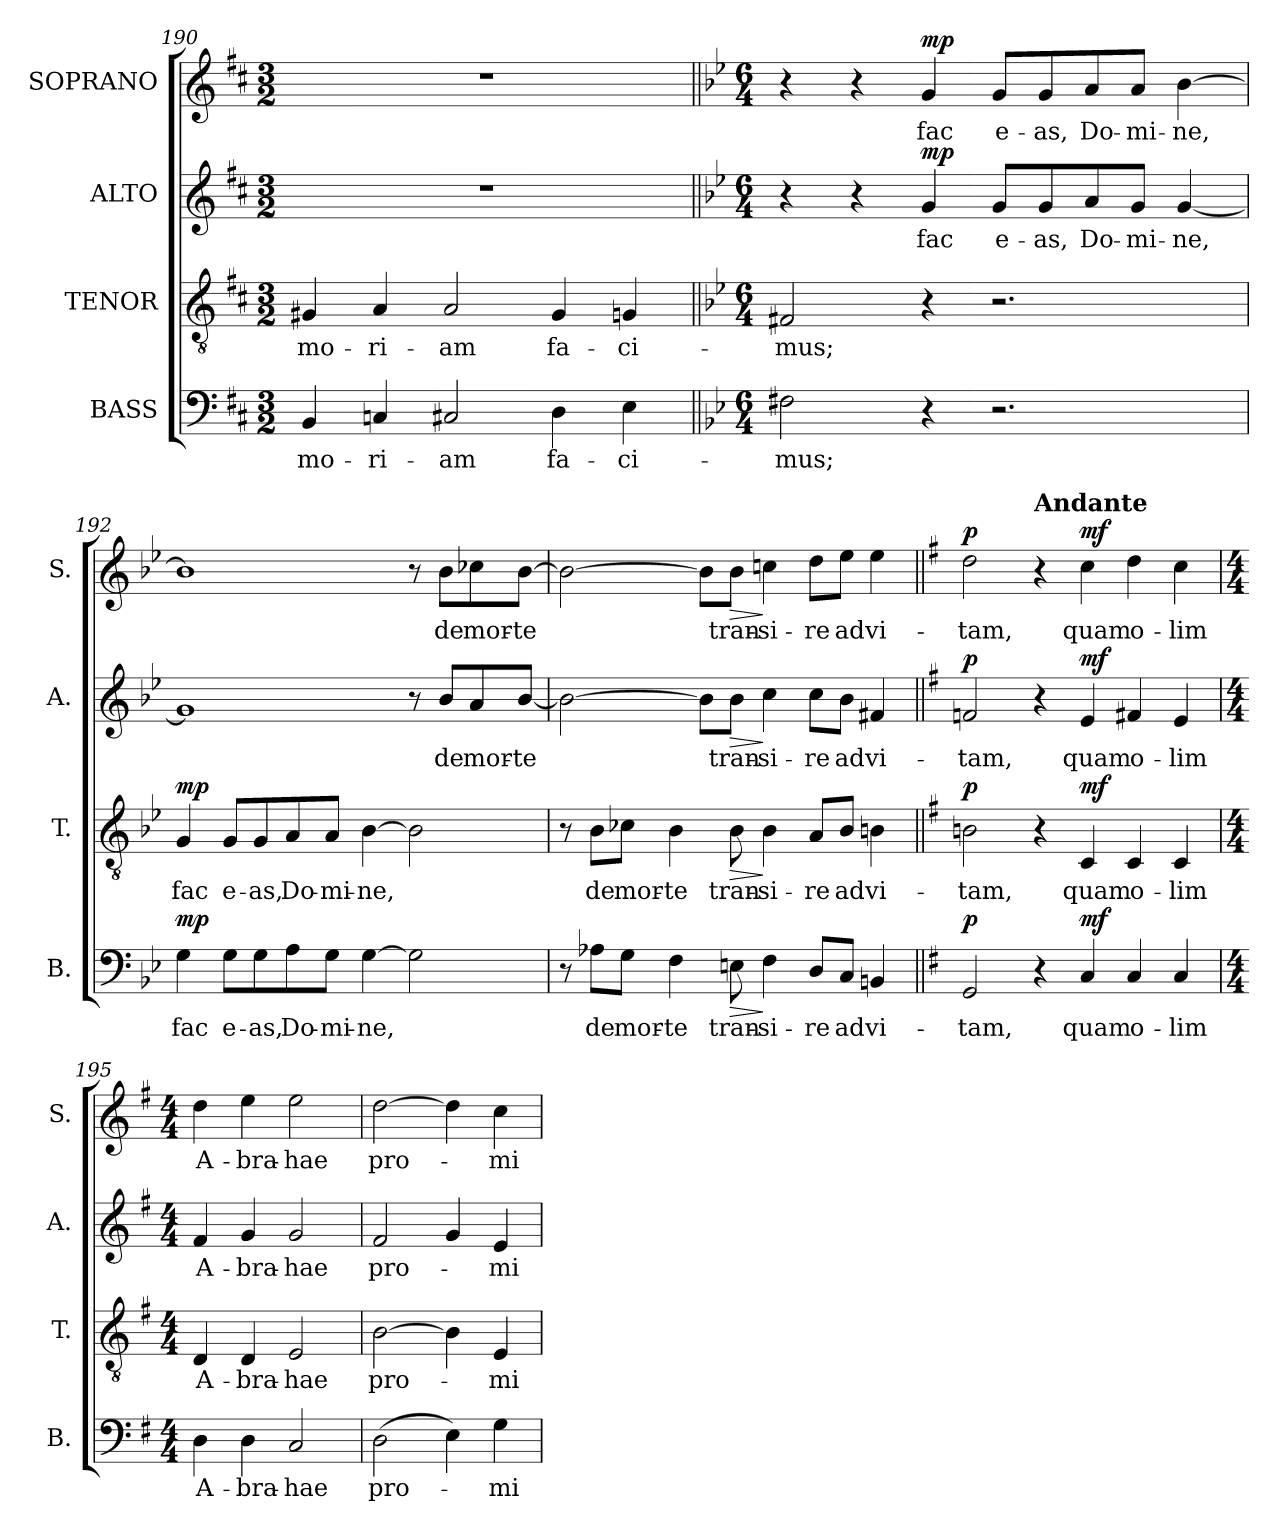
**kern	**text	**dynam	**kern	**text	**dynam	**kern	**text	**dynam	**kern	**text	**dynam
*part4	*part4	*part4	*part3	*part3	*part3	*part2	*part2	*part2	*part1	*part1	*part1
*staff4	*staff4	*staff4	*staff3	*staff3	*staff3	*staff2	*staff2	*staff2	*staff1	*staff1	*staff1
*I"BASS	*	*	*I"TENOR	*	*	*I"ALTO	*	*	*I"SOPRANO	*	*
*I'B.	*	*	*I'T.	*	*	*I'A.	*	*	*I'S.	*	*
*clefF4	*	*	*clefGv2	*	*	*clefG2	*	*	*clefG2	*	*
*	*	*	*ITrd7c12	*	*	*	*	*	*	*	*
*k[f#c#]	*	*	*k[f#c#]	*	*	*k[f#c#]	*	*	*k[f#c#]	*	*
*b:	*	*	*b:	*	*	*b:	*	*	*b:	*	*
*M3/2	*	*	*M3/2	*	*	*M3/2	*	*	*M3/2	*	*
=190	=190	=190	=190	=190	=190	=190	=190	=190	=190	=190	=190
!	!LO:LY:b:color=#000000	!	!	!	!	!	!	!	!	!	!
!	!	!	!	!LO:LY:b:color=#000000	!	!LO:N:vis=1	!	!	!LO:N:vis=1	!	!
4BBi/	-mo-	.	4GG#Xi/	-mo-	.	1.r	.	.	1.r	.	.
!	!LO:LY:b:color=#000000	!	!	!	!	!	!	!	!	!	!
!	!	!	!	!LO:LY:b:color=#000000	!	!	!	!	!	!	!
4Cni/	-ri-	.	4AAi/	-ri-	.	.	.	.	.	.	.
!	!LO:LY:b:color=#000000	!	!	!	!	!	!	!	!	!	!
!	!	!	!	!LO:LY:b:color=#000000	!	!	!	!	!	!	!
2C#Xi/	-am	.	2AAi/	-am	.	.	.	.	.	.	.
!	!LO:LY:b:color=#000000	!	!	!	!	!	!	!	!	!	!
!	!	!	!	!LO:LY:b:color=#000000	!	!	!	!	!	!	!
4Di\	fa-	.	4GG#i/	fa-	.	.	.	.	.	.	.
!	!LO:LY:b:color=#000000	!	!	!	!	!	!	!	!	!	!
!	!	!	!	!LO:LY:b:color=#000000	!	!	!	!	!	!	!
4Ei\	-ci-	.	4GGni/	-ci-	.	.	.	.	.	.	.
=191||	=191||	=191||	=191||	=191||	=191||	=191||	=191||	=191||	=191||	=191||	=191||
*k[b-e-]	*	*	*k[b-e-]	*	*	*k[b-e-]	*	*	*k[b-e-]	*	*
*g:	*	*	*g:	*	*	*g:	*	*	*g:	*	*
*M6/4	*	*	*M6/4	*	*	*M6/4	*	*	*M6/4	*	*
!	!LO:LY:b:color=#000000	!	!	!	!	!	!	!	!	!	!
*	*	*	*	*	*	*	*	*	*MM60	*	*
!	!	!	!	!LO:LY:b:color=#000000	!	!	!	!	!	!	!
2F#Xi\	-mus;	.	2FF#Xi/	-mus;	.	4r	.	.	4r	.	.
.	.	.	.	.	.	4r	.	.	4r	.	.
!	!	!	!	!	!	!	!LO:LY:b:color=#000000	!	!	!	!
!	!	!	!	!	!	!	!	!	!	!LO:LY:b:color=#000000	!
4r	.	.	4r	.	.	4gi/	fac	mp	4gi/	fac	mp
!	!	!	!	!	!	!	!LO:LY:b:color=#000000	!	!	!	!
!	!	!	!	!	!	!	!	!	!	!LO:LY:b:color=#000000	!
2.r	.	.	2.r	.	.	8gi/L	e-	.	8gi/L	e-	.
!	!	!	!	!	!	!	!LO:LY:b:color=#000000	!	!	!	!
!	!	!	!	!	!	!	!	!	!	!LO:LY:b:color=#000000	!
.	.	.	.	.	.	8gi/	-as,	.	8gi/	-as,	.
!	!	!	!	!	!	!	!LO:LY:b:color=#000000	!	!	!	!
!	!	!	!	!	!	!	!	!	!	!LO:LY:b:color=#000000	!
.	.	.	.	.	.	8ai/	Do-	.	8ai/	Do-	.
!	!	!	!	!	!	!	!LO:LY:b:color=#000000	!	!	!	!
!	!	!	!	!	!	!	!	!	!	!LO:LY:b:color=#000000	!
.	.	.	.	.	.	8gi/J	-mi-	.	8ai/J	-mi-	.
!	!	!	!	!	!	!	!LO:LY:b:color=#000000	!	!	!	!
!	!	!	!	!	!	!	!	!	!	!LO:LY:b:color=#000000	!
.	.	.	.	.	.	[<4gi/	-ne,	.	[>4b-i\	-ne,	.
=192	=192	=192	=192	=192	=192	=192	=192	=192	=192	=192	=192
!	!LO:LY:b:color=#000000	!	!	!	!	!	!	!	!	!	!
!	!	!	!	!LO:LY:b:color=#000000	!	!	!	!	!	!	!
4Gi\	fac	mp	4GGi/	fac	mp	1gi]	.	.	1b-i]	.	.
!	!LO:LY:b:color=#000000	!	!	!	!	!	!	!	!	!	!
!	!	!	!	!LO:LY:b:color=#000000	!	!	!	!	!	!	!
8Gi\L	e-	.	8GGi/L	e-	.	.	.	.	.	.	.
!	!LO:LY:b:color=#000000	!	!	!	!	!	!	!	!	!	!
!	!	!	!	!LO:LY:b:color=#000000	!	!	!	!	!	!	!
8Gi\	-as,	.	8GGi/	-as,	.	.	.	.	.	.	.
!	!LO:LY:b:color=#000000	!	!	!	!	!	!	!	!	!	!
!	!	!	!	!LO:LY:b:color=#000000	!	!	!	!	!	!	!
8Ai\	Do-	.	8AAi/	Do-	.	.	.	.	.	.	.
!	!LO:LY:b:color=#000000	!	!	!	!	!	!	!	!	!	!
!	!	!	!	!LO:LY:b:color=#000000	!	!	!	!	!	!	!
8Gi\J	-mi-	.	8AAi/J	-mi-	.	.	.	.	.	.	.
!	!LO:LY:b:color=#000000	!	!	!	!	!	!	!	!	!	!
!	!	!	!	!LO:LY:b:color=#000000	!	!	!	!	!	!	!
[>4Gi\	-ne,	.	[>4BB-i\	-ne,	.	.	.	.	.	.	.
2Gi\]	.	.	2BB-i\]	.	.	8r	.	.	8r	.	.
!	!	!	!	!	!	!	!LO:LY:b:color=#000000	!	!	!	!
!	!	!	!	!	!	!	!	!	!	!LO:LY:b:color=#000000	!
.	.	.	.	.	.	8b-i/L	de	.	8b-i\L	de	.
!	!	!	!	!	!	!	!LO:LY:b:color=#000000	!	!	!	!
!	!	!	!	!	!	!	!	!	!	!LO:LY:b:color=#000000	!
.	.	.	.	.	.	8ai/	mor-	.	8cc-Xi\	mor-	.
!	!	!	!	!	!	!	!LO:LY:b:color=#000000	!	!	!	!
!	!	!	!	!	!	!	!	!	!	!LO:LY:b:color=#000000	!
.	.	.	.	.	.	[<8b-i/J	-te	.	[>8b-i\J	-te	.
!!LO:LB:g=z
=193	=193	=193	=193	=193	=193	=193	=193	=193	=193	=193	=193
8r	.	.	8r	.	.	2b-i\_<	.	.	2b-i\_>	.	.
!	!LO:LY:b:color=#000000	!	!	!	!	!	!	!	!	!	!
!	!	!	!	!LO:LY:b:color=#000000	!	!	!	!	!	!	!
8A-Xi\L	de	.	8BB-i\L	de	.	.	.	.	.	.	.
!	!LO:LY:b:color=#000000	!	!	!	!	!	!	!	!	!	!
!	!	!	!	!LO:LY:b:color=#000000	!	!	!	!	!	!	!
8Gi\J	mor-	.	8C-Xi\J	mor-	.	.	.	.	.	.	.
!	!LO:LY:b:color=#000000	!	!	!	!	!	!	!	!	!	!
!	!	!	!	!LO:LY:b:color=#000000	!	!	!	!	!	!	!
4Fi\	-te	.	4BB-i\	-te	.	.	.	.	.	.	.
.	.	.	.	.	.	8b-i\L]	.	.	8b-i\L]	.	.
!	!LO:LY:b:color=#000000	!LO:HP:b	!	!	!	!	!	!	!	!	!
!	!	!	!	!LO:LY:b:color=#000000	!LO:HP:b	!	!	!	!	!	!
!	!	!	!	!	!	!	!LO:LY:b:color=#000000	!LO:HP:b	!	!	!
!	!	!	!	!	!	!	!	!	!	!LO:LY:b:color=#000000	!LO:HP:b
8Eni\	tran-	>	8BB-i\	tran-	>	8b-i\J	tran-	>	8b-i\J	tran-	>
!	!LO:LY:b:color=#000000	!	!	!	!	!	!	!	!	!	!
!	!	!	!	!LO:LY:b:color=#000000	!	!	!	!	!	!	!
!	!	!	!	!	!	!	!LO:LY:b:color=#000000	!	!	!	!
!	!	!	!	!	!	!	!	!	!	!LO:LY:b:color=#000000	!
4Fi\	-si-	]	4BB-i\	-si-	]	4cci\	-si-	]	4ccni\	-si-	]
!	!LO:LY:b:color=#000000	!	!	!	!	!	!	!	!	!	!
!	!	!	!	!LO:LY:b:color=#000000	!	!	!	!	!	!	!
!	!	!	!	!	!	!	!LO:LY:b:color=#000000	!	!	!	!
!	!	!	!	!	!	!	!	!	!	!LO:LY:b:color=#000000	!
8Di/L	-re	.	8AAi/L	-re	.	8cci\L	-re	.	8ddi\L	-re	.
!	!LO:LY:b:color=#000000	!	!	!	!	!	!	!	!	!	!
!	!	!	!	!LO:LY:b:color=#000000	!	!	!	!	!	!	!
!	!	!	!	!	!	!	!LO:LY:b:color=#000000	!	!	!	!
!	!	!	!	!	!	!	!	!	!	!LO:LY:b:color=#000000	!
8Ci/J	ad	.	8BB-i/J	ad	.	8b-i\J	ad	.	8ee-i\J	ad	.
!	!LO:LY:b:color=#000000	!	!	!	!	!	!	!	!	!	!
!	!	!	!	!LO:LY:b:color=#000000	!	!	!	!	!	!	!
!	!	!	!	!	!	!	!LO:LY:b:color=#000000	!	!	!	!
!	!	!	!	!	!	!	!	!	!	!LO:LY:b:color=#000000	!
4BBni/	vi-	.	4BBni\	vi-	.	4f#Xi/	vi-	.	4ee-i\	vi-	.
=194||	=194||	=194||	=194||	=194||	=194||	=194||	=194||	=194||	=194||	=194||	=194||
*k[f#]	*	*	*k[f#]	*	*	*k[f#]	*	*	*k[f#]	*	*
*G:	*	*	*G:	*	*	*G:	*	*	*G:	*	*
!	!LO:LY:b:color=#000000	!	!	!	!	!	!	!	!	!	!
!	!	!	!	!LO:LY:b:color=#000000	!	!	!	!	!	!	!
!	!	!	!	!	!	!	!LO:LY:b:color=#000000	!	!	!	!
!	!	!	!	!	!	!	!	!	!	!LO:LY:b:color=#000000	!
2GGi/	-tam,	p	2BBni\	-tam,	p	2fni/	-tam,	p	2ddi\	-tam,	p
*	*	*	*	*	*	*	*	*	*MM80	*	*
!	!	!	!	!	!	!	!	!	!LO:TX:a:B:t=Andante	!	!
4r	.	.	4r	.	.	4r	.	.	4r	.	.
!	!LO:LY:b:color=#000000	!	!	!	!	!	!	!	!	!	!
!	!	!	!	!LO:LY:b:color=#000000	!	!	!	!	!	!	!
!	!	!	!	!	!	!	!LO:LY:b:color=#000000	!	!	!	!
!	!	!	!	!	!	!	!	!	!	!LO:LY:b:color=#000000	!
4Ci/	quam	mf	4CCi/	quam	mf	4ei/	quam	mf	4cci\	quam	mf
!	!LO:LY:b:color=#000000	!	!	!	!	!	!	!	!	!	!
!	!	!	!	!LO:LY:b:color=#000000	!	!	!	!	!	!	!
!	!	!	!	!	!	!	!LO:LY:b:color=#000000	!	!	!	!
!	!	!	!	!	!	!	!	!	!	!LO:LY:b:color=#000000	!
4Ci/	o-	.	4CCi/	o-	.	4f#Xi/	o-	.	4ddi\	o-	.
!	!LO:LY:b:color=#000000	!	!	!	!	!	!	!	!	!	!
!	!	!	!	!LO:LY:b:color=#000000	!	!	!	!	!	!	!
!	!	!	!	!	!	!	!LO:LY:b:color=#000000	!	!	!	!
!	!	!	!	!	!	!	!	!	!	!LO:LY:b:color=#000000	!
4Ci/	-lim	.	4CCi/	-lim	.	4ei/	-lim	.	4cci\	-lim	.
=195	=195	=195	=195	=195	=195	=195	=195	=195	=195	=195	=195
*M4/4	*	*	*M4/4	*	*	*M4/4	*	*	*M4/4	*	*
!	!LO:LY:b:color=#000000	!	!	!	!	!	!	!	!	!	!
!	!	!	!	!LO:LY:b:color=#000000	!	!	!	!	!	!	!
!	!	!	!	!	!	!	!LO:LY:b:color=#000000	!	!	!	!
!	!	!	!	!	!	!	!	!	!	!LO:LY:b:color=#000000	!
4Di\	A-	.	4DDi/	A-	.	4f#i/	A-	.	4ddi\	A-	.
!	!LO:LY:b:color=#000000	!	!	!	!	!	!	!	!	!	!
!	!	!	!	!LO:LY:b:color=#000000	!	!	!	!	!	!	!
!	!	!	!	!	!	!	!LO:LY:b:color=#000000	!	!	!	!
!	!	!	!	!	!	!	!	!	!	!LO:LY:b:color=#000000	!
4Di\	-bra-	.	4DDi/	-bra-	.	4gi/	-bra-	.	4eei\	-bra-	.
!	!LO:LY:b:color=#000000	!	!	!	!	!	!	!	!	!	!
!	!	!	!	!LO:LY:b:color=#000000	!	!	!	!	!	!	!
!	!	!	!	!	!	!	!LO:LY:b:color=#000000	!	!	!	!
!	!	!	!	!	!	!	!	!	!	!LO:LY:b:color=#000000	!
2Ci/	-hae	.	2EEi/	-hae	.	2gi/	-hae	.	2eei\	-hae	.
=196	=196	=196	=196	=196	=196	=196	=196	=196	=196	=196	=196
!	!LO:LY:b:color=#000000	!	!	!	!	!	!	!	!	!	!
!	!	!	!	!LO:LY:b:color=#000000	!	!	!	!	!	!	!
!	!	!	!	!	!	!	!LO:LY:b:color=#000000	!	!	!	!
!	!	!	!	!	!	!	!	!	!	!LO:LY:b:color=#000000	!
(2Di\	pro-	.	[>2BBi\	pro-	.	2f#i/	pro-	.	[>2ddi\	pro-	.
4Ei\)	.	.	4BBi\]	.	.	4gi/	.	.	4ddi\]	.	.
!	!LO:LY:b:color=#000000	!	!	!	!	!	!	!	!	!	!
!	!	!	!	!LO:LY:b:color=#000000	!	!	!	!	!	!	!
!	!	!	!	!	!	!	!LO:LY:b:color=#000000	!	!	!	!
!	!	!	!	!	!	!	!	!	!	!LO:LY:b:color=#000000	!
4Gi\	-mi-	.	4EEi/	-mi-	.	4ei/	-mi-	.	4cci\	-mi-	.
=	=	=	=	=	=	=	=	=	=	=	=
*-	*-	*-	*-	*-	*-	*-	*-	*-	*-	*-	*-
